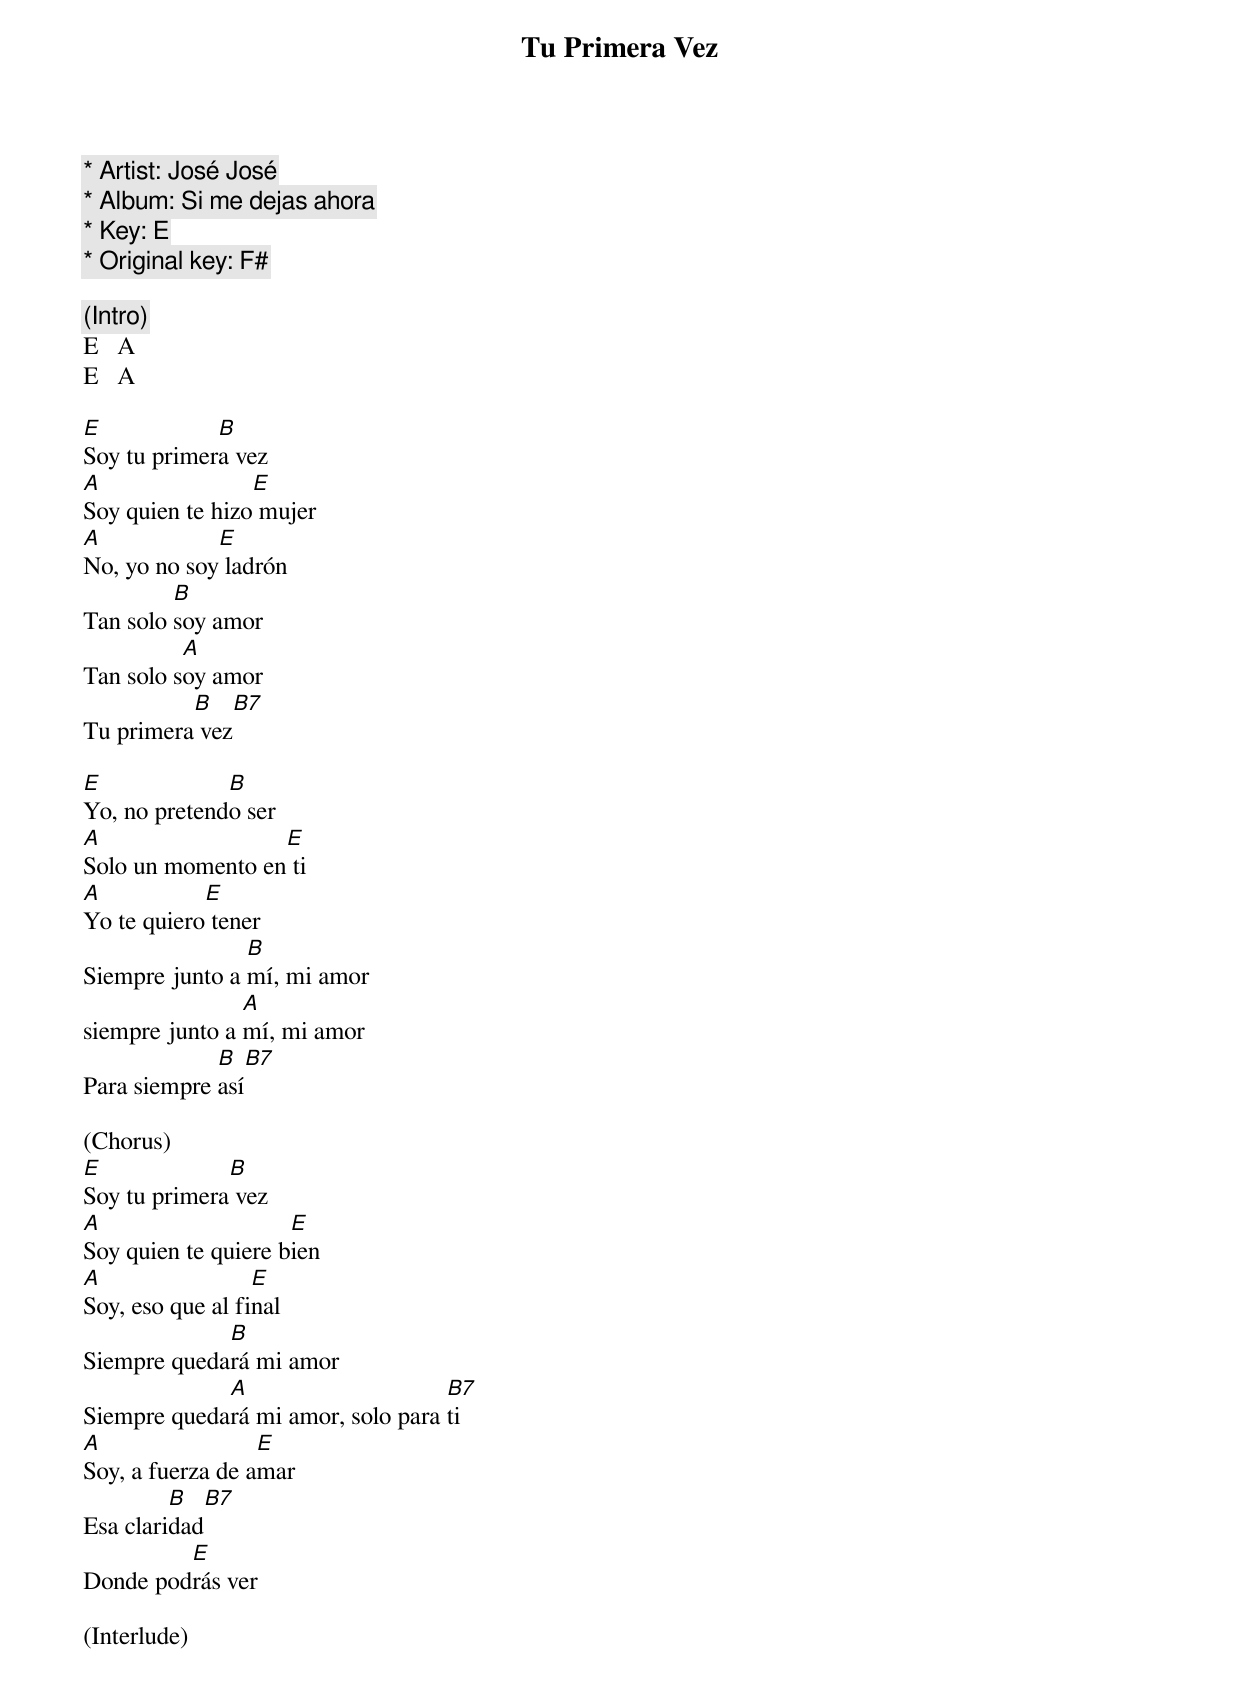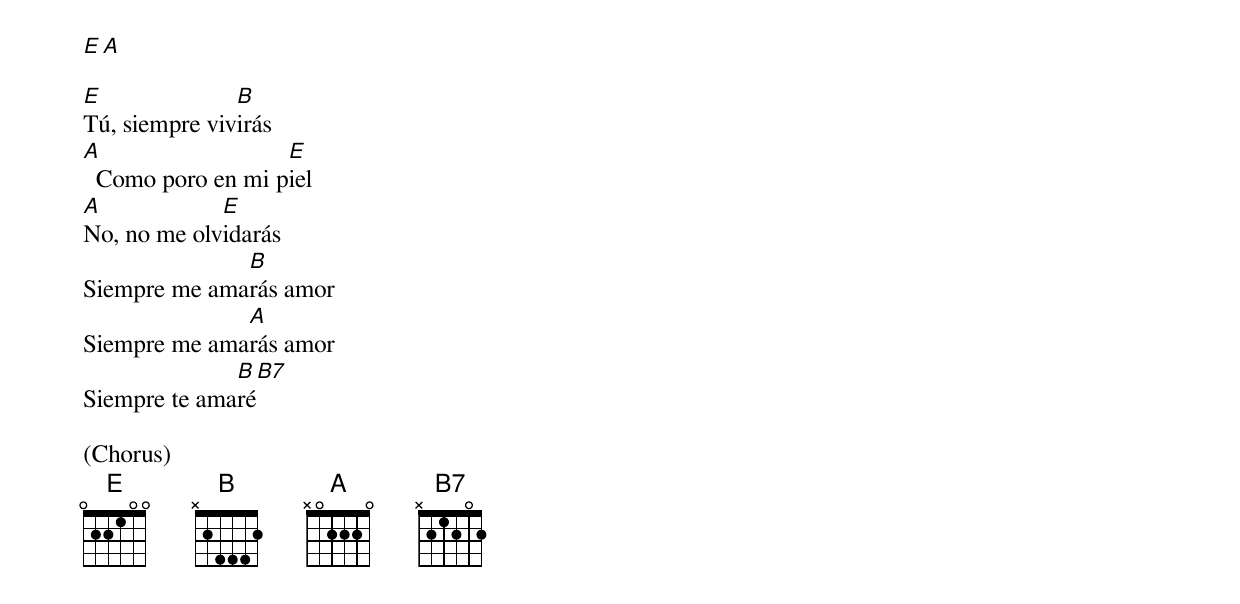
Tu Primera Vez

* Artist: José José
* Album: Si me dejas ahora
* Key: E
* Original key: F#

(Intro)
E   A
E   A

E            B
Soy tu primera vez
A                E
Soy quien te hizo mujer
A            E
No, yo no soy ladrón
         B
Tan solo soy amor
          A
Tan solo soy amor
          B    B7
Tu primera vez

E             B
Yo, no pretendo ser
A                 E
Solo un momento en ti
A           E
Yo te quiero tener
                B
Siempre junto a mí, mi amor
                A
siempre junto a mí, mi amor
             B  B7
Para siempre así

(Chorus)
E             B
Soy tu primera vez
A                    E
Soy quien te quiere bien
A                 E
Soy, eso que al final
             B
Siempre quedará mi amor
             A                     B7
Siempre quedará mi amor, solo para ti
A                 E
Soy, a fuerza de amar
         B  B7
Esa claridad
         E
Donde podrás ver

(Interlude)
E  A

E              B
Tú, siempre vivirás
A                  E
  Como poro en mi piel
A            E
No, no me olvidarás
              B
Siempre me amarás amor
              A
Siempre me amarás amor
              B  B7
Siempre te amaré

(Chorus)
